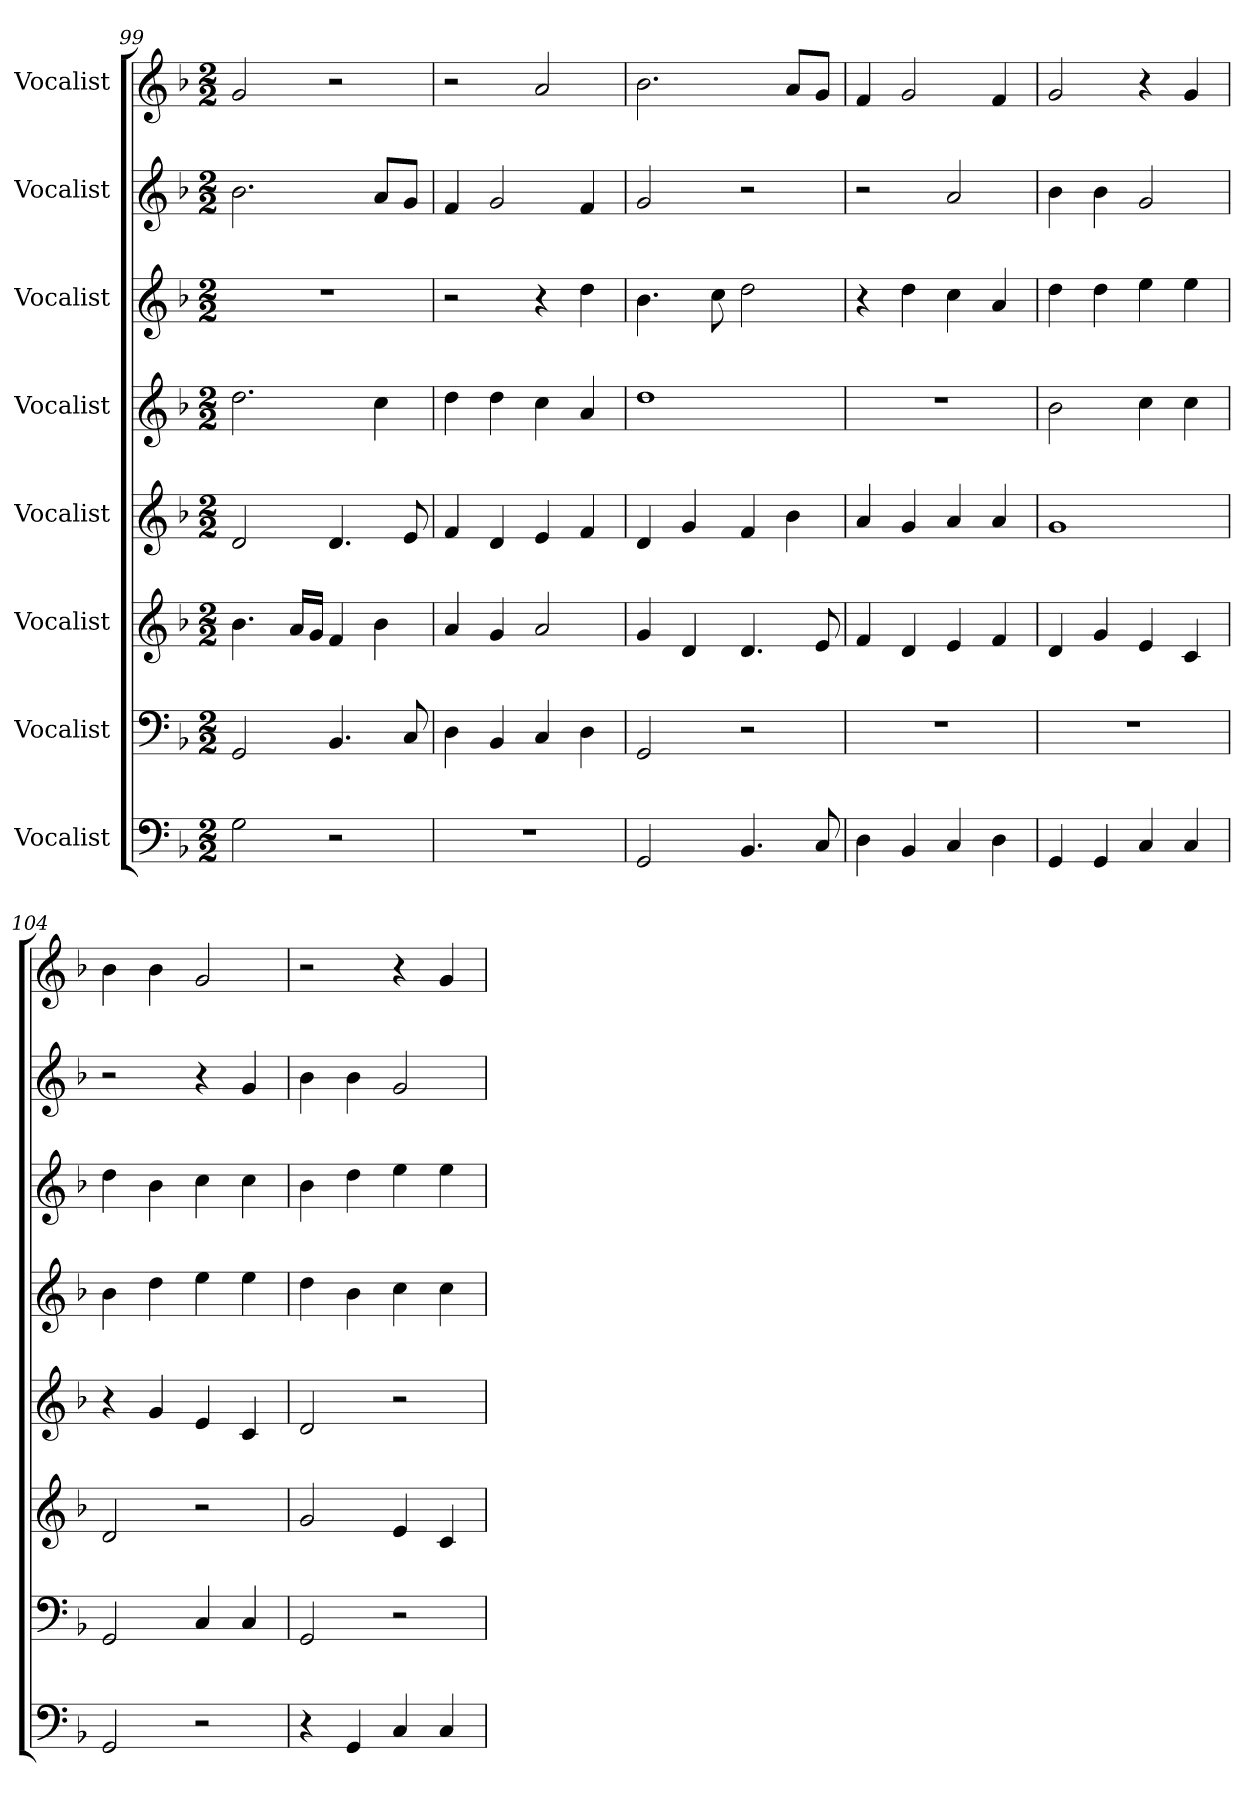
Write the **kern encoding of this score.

**kern	**kern	**kern	**kern	**kern	**kern	**kern	**kern
*part8	*part7	*part6	*part5	*part4	*part3	*part2	*part1
*staff8	*staff7	*staff6	*staff5	*staff4	*staff3	*staff2	*staff1
*I"Vocalist	*I"Vocalist	*I"Vocalist	*I"Vocalist	*I"Vocalist	*I"Vocalist	*I"Vocalist	*I"Vocalist
*clefF4	*clefF4	*clefG2	*clefG2	*clefG2	*clefG2	*clefG2	*clefG2
*k[b-]	*k[b-]	*k[b-]	*k[b-]	*k[b-]	*k[b-]	*k[b-]	*k[b-]
*M2/2	*M2/2	*M2/2	*M2/2	*M2/2	*M2/2	*M2/2	*M2/2
=99	=99	=99	=99	=99	=99	=99	=99
2G\	2GG/	4.b-\	2d/	2.dd\	1r	2.b-\	2g/
.	.	16a/LL	.	.	.	.	.
.	.	16g/JJ	.	.	.	.	.
2r	4.BB-/	4f/	4.d/	.	.	.	2r
.	.	4b-\	.	4cc\	.	8a/L	.
.	8C/	.	8e/	.	.	8g/J	.
=100	=100	=100	=100	=100	=100	=100	=100
1r	4D\	4a/	4f/	4dd\	2r	4f/	2r
.	4BB-/	4g/	4d/	4dd\	.	2g/	.
.	4C/	2a/	4e/	4cc\	4r	.	2a/
.	4D\	.	4f/	4a/	4dd\	4f/	.
=101	=101	=101	=101	=101	=101	=101	=101
2GG/	2GG/	4g/	4d/	1dd	4.b-\	2g/	2.b-\
.	.	4d/	4g/	.	.	.	.
.	.	.	.	.	8cc\	.	.
4.BB-/	2r	4.d/	4f/	.	2dd\	2r	.
.	.	.	4b-\	.	.	.	8a/L
8C/	.	8e/	.	.	.	.	8g/J
=102	=102	=102	=102	=102	=102	=102	=102
4D\	1r	4f/	4a/	1r	4r	2r	4f/
4BB-/	.	4d/	4g/	.	4dd\	.	2g/
4C/	.	4e/	4a/	.	4cc\	2a/	.
4D\	.	4f/	4a/	.	4a/	.	4f/
=103	=103	=103	=103	=103	=103	=103	=103
4GG/	1r	4d/	1g	2b-\	4dd\	4b-\	2g/
4GG/	.	4g/	.	.	4dd\	4b-\	.
4C/	.	4e/	.	4cc\	4ee\	2g/	4r
4C/	.	4c/	.	4cc\	4ee\	.	4g/
=104	=104	=104	=104	=104	=104	=104	=104
2GG/	2GG/	2d/	4r	4b-\	4dd\	2r	4b-\
.	.	.	4g/	4dd\	4b-\	.	4b-\
2r	4C/	2r	4e/	4ee\	4cc\	4r	2g/
.	4C/	.	4c/	4ee\	4cc\	4g/	.
=105	=105	=105	=105	=105	=105	=105	=105
4r	2GG/	2g/	2d/	4dd\	4b-\	4b-\	2r
4GG/	.	.	.	4b-\	4dd\	4b-\	.
4C/	2r	4e/	2r	4cc\	4ee\	2g/	4r
4C/	.	4c/	.	4cc\	4ee\	.	4g/
=	=	=	=	=	=	=	=
*-	*-	*-	*-	*-	*-	*-	*-
